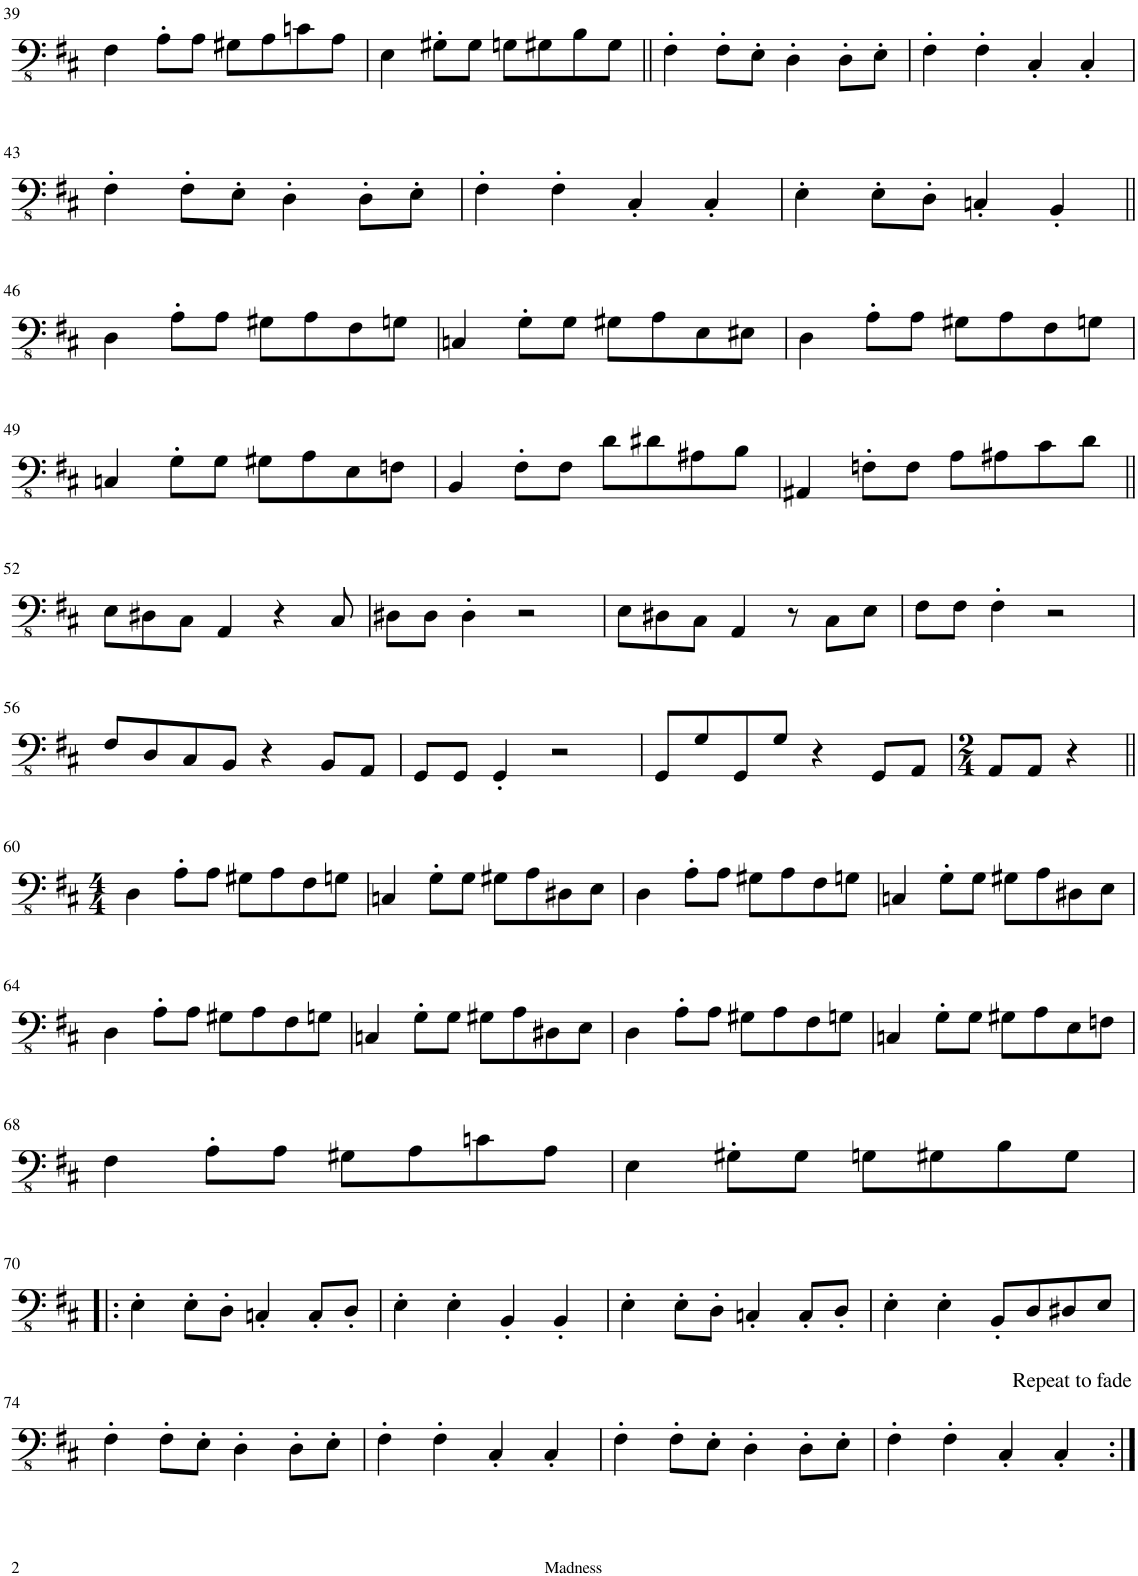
**kern
*part1
*staff1
*I"Electric Bass
*I'El. B.
!!LO:PB:g=z
*clefFv4
*k[f#c#]
*M4/4
=39
4FF#\
8AA'\L
8AA\J
8GG#X\L
8AA\
8Cn\
8AA\J
=40
4EE\
8GG#X'\L
8GG#\J
8GGn\L
8GG#X\
8BB\
8GG#\J
=41||
4FF#'\
8FF#'\L
8EE'\J
4DD'\
8DD'\L
8EE'\J
=42
4FF#'\
4FF#'\
4CC#'/
4CC#'/
!!LO:LB:g=z
=43
4FF#'\
8FF#'\L
8EE'\J
4DD'\
8DD'\L
8EE'\J
=44
4FF#'\
4FF#'\
4CC#'/
4CC#'/
=45
4EE'\
8EE'\L
8DD'\J
4CCn'/
4BBB'/
!!LO:LB:g=z
=46||
4DD\
8AA'\L
8AA\J
8GG#X\L
8AA\
8FF#\
8GGn\J
=47
4CCn/
8GG'\L
8GG\J
8GG#X\L
8AA\
8EE\
8EE#X\J
=48
4DD\
8AA'\L
8AA\J
8GG#X\L
8AA\
8FF#\
8GGn\J
!!LO:LB:g=z
=49
4CCn/
8GG'\L
8GG\J
8GG#X\L
8AA\
8EE\
8FFn\J
=50
4BBB/
8FF#'\L
8FF#\J
8D\L
8D#X\
8AA#X\
8BB\J
=51
4AAA#X/
8FFn'\L
8FF\J
8AA\L
8AA#X\
8C#\
8D\J
!!LO:LB:g=z
=52||
8EE\L
8DD#X\
8CC#\J
4AAA/
4r
8CC#/
=53
8DD#X\L
8DD#\J
4DD#'\
2r
=54
8EE\L
8DD#X\
8CC#\J
4AAA/
8r
8CC#\L
8EE\J
=55
8FF#\L
8FF#\J
4FF#'\
2r
!!LO:LB:g=z
=56
8FF#/L
8DD/
8CC#/
8BBB/J
4r
8BBB/L
8AAA/J
=57
8GGG/L
8GGG/J
4GGG'/
2r
=58
8GGG/L
8GG/
8GGG/
8GG/J
4r
8GGG/L
8AAA/J
=59
*M2/4
8AAA/L
8AAA/J
4r
!!LO:LB:g=z
=60||
*M4/4
4DD\
8AA'\L
8AA\J
8GG#X\L
8AA\
8FF#\
8GGn\J
=61
4CCn/
8GG'\L
8GG\J
8GG#X\L
8AA\
8DD#X\
8EE\J
=62
4DD\
8AA'\L
8AA\J
8GG#X\L
8AA\
8FF#\
8GGn\J
=63
4CCn/
8GG'\L
8GG\J
8GG#X\L
8AA\
8DD#X\
8EE\J
!!LO:LB:g=z
=64
4DD\
8AA'\L
8AA\J
8GG#X\L
8AA\
8FF#\
8GGn\J
=65
4CCn/
8GG'\L
8GG\J
8GG#X\L
8AA\
8DD#X\
8EE\J
=66
4DD\
8AA'\L
8AA\J
8GG#X\L
8AA\
8FF#\
8GGn\J
=67
4CCn/
8GG'\L
8GG\J
8GG#X\L
8AA\
8EE\
8FFn\J
!!LO:LB:g=z
=68
4FF#\
8AA'\L
8AA\J
8GG#X\L
8AA\
8Cn\
8AA\J
=69
4EE\
8GG#X'\L
8GG#\J
8GGn\L
8GG#X\
8BB\
8GG#\J
!!LO:LB:g=z
=70!|:
4EE'\
8EE'\L
8DD'\J
4CCn'/
8CC'/L
8DD'/J
=71
4EE'\
4EE'\
4BBB'/
4BBB'/
=72
4EE'\
8EE'\L
8DD'\J
4CCn'/
8CC'/L
8DD'/J
=73
4EE'\
4EE'\
8BBB'/L
8DD/
8DD#X/
8EE/J
!!LO:LB:g=z
=74
4FF#'\
8FF#'\L
8EE'\J
4DD'\
8DD'\L
8EE'\J
=75
4FF#'\
4FF#'\
4CC#'/
4CC#'/
=76
4FF#'\
8FF#'\L
8EE'\J
4DD'\
8DD'\L
8EE'\J
=77
!LO:TX:a:t=Repeat to fade
4FF#'\
4FF#'\
4CC#'/
4CC#'/
=:|!
*-
